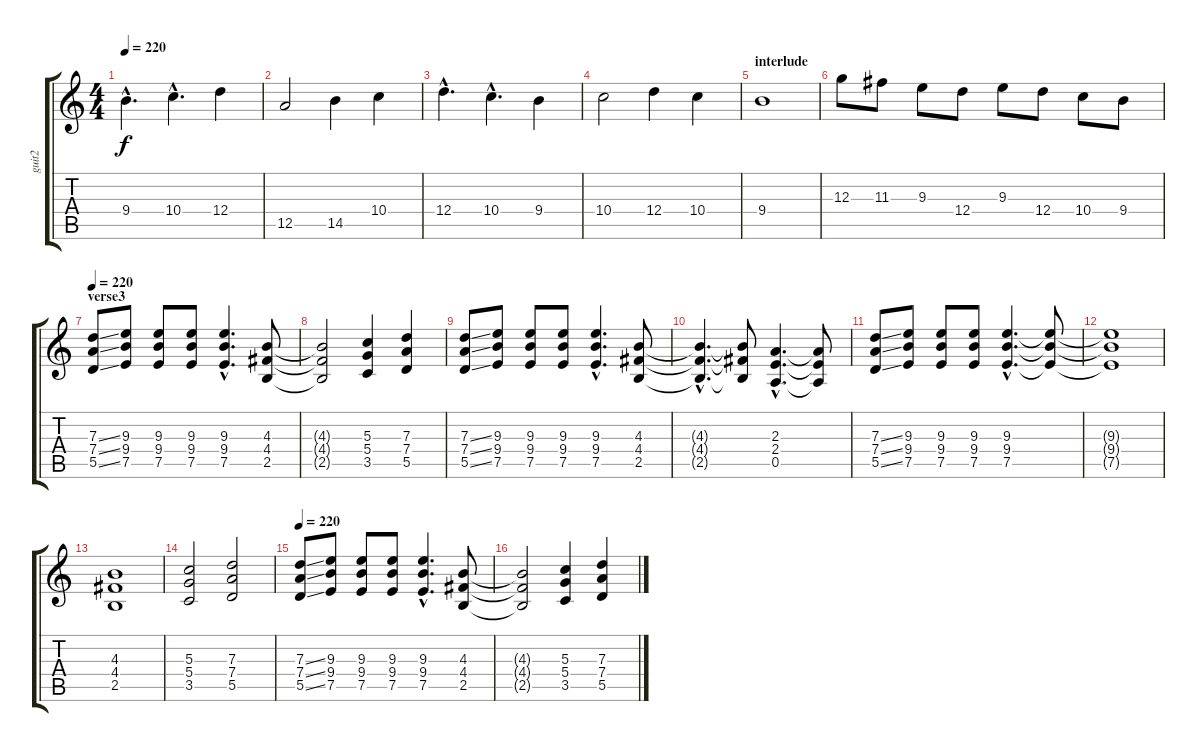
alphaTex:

\track ("guit2" "guit2") {instrument distortionguitar}
\staff {score tabs}
\tuning (E4 B3 G3 D3 A2 E2) {hide}
\ts (4 4)
\tempo 220
\clef g2
\ks c
9.4{hac}.4{d dy f} 10.4{hac}.4{d} 12.4.4 |
12.5.2 14.5.4 10.4.4 |
12.4{hac}.4{d} 10.4{hac}.4{d} 9.4.4 |
10.4.2 12.4.4 10.4.4 |
\section ("" "interlude")
9.4.1 |
12.3.8 11.3.8 9.3.8 12.4.8 9.3.8 12.4.8 10.4.8 9.4.8 |
\section ("" "verse3")
\tempo 220
(7.3{ss} 7.4{ss} 5.5{ss}).8 (9.3 9.4 7.5).8 (9.3 9.4 7.5).8 (9.3 9.4 7.5).8 (9.3{hac} 9.4{hac} 7.5{hac}).4{d} (4.3 4.4 2.5).8 |
(4.3{t} 4.4{t} 2.5{t}).2 (5.3 5.4 3.5).4 (7.3 7.4 5.5).4 |
(7.3{ss} 7.4{ss} 5.5{ss}).8 (9.3 9.4 7.5).8 (9.3 9.4 7.5).8 (9.3 9.4 7.5).8 (9.3{hac} 9.4{hac} 7.5{hac}).4{d} (4.3 4.4 2.5).8 |
(4.3{hac t} 4.4{hac t} 2.5{hac t}).4{d} (4.3{t} 4.4{t} 2.5{t}).8 (2.3{hac} 2.4{hac} 0.5{hac}).4{d} (2.3{t} 2.4{t} 0.5{t}).8 |
(7.3{ss} 7.4{ss} 5.5{ss}).8 (9.3 9.4 7.5).8 (9.3 9.4 7.5).8 (9.3 9.4 7.5).8 (9.3{hac} 9.4{hac} 7.5{hac}).4{d} (9.3{t} 9.4{t} 7.5{t}).8 |
(9.3{t} 9.4{t} 7.5{t}).1 |
(4.3 4.4 2.5).1 |
(5.3 5.4 3.5).2 (7.3 7.4 5.5).2 |
\tempo 220
(7.3{ss} 7.4{ss} 5.5{ss}).8 (9.3 9.4 7.5).8 (9.3 9.4 7.5).8 (9.3 9.4 7.5).8 (9.3{hac} 9.4{hac} 7.5{hac}).4{d} (4.3 4.4 2.5).8 |
(4.3{t} 4.4{t} 2.5{t}).2 (5.3 5.4 3.5).4 (7.3 7.4 5.5).4
